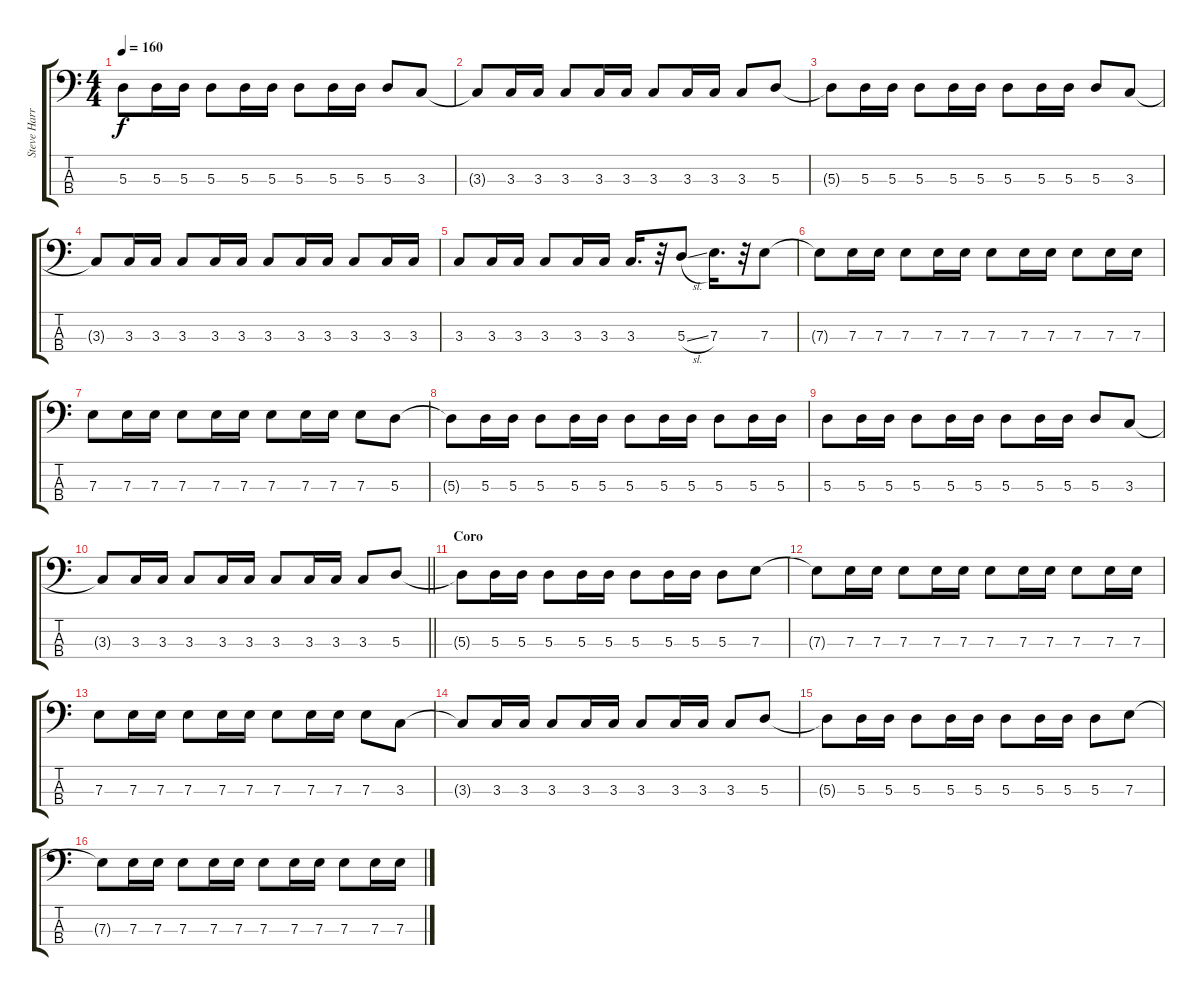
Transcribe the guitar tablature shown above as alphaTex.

\track ("Steve Harris" "Steve Harr") {instrument electricbassfinger}
\staff {score tabs}
\tuning (G2 D2 A1 E1) {hide}
\ts (4 4)
\tempo 160
\clef f4
\ks c
5.3.8{dy f} 5.3.16 5.3.16 5.3.8 5.3.16 5.3.16 5.3.8 5.3.16 5.3.16 5.3.8 3.3.8 |
3.3{t}.8 3.3.16 3.3.16 3.3.8 3.3.16 3.3.16 3.3.8 3.3.16 3.3.16 3.3.8 5.3.8 |
5.3{t}.8 5.3.16 5.3.16 5.3.8 5.3.16 5.3.16 5.3.8 5.3.16 5.3.16 5.3.8 3.3.8 |
3.3{t}.8 3.3.16 3.3.16 3.3.8 3.3.16 3.3.16 3.3.8 3.3.16 3.3.16 3.3.8 3.3.16 3.3.16 |
3.3.8 3.3.16 3.3.16 3.3.8 3.3.16 3.3.16 3.3.16{d} r.32 5.3{sl}.8 7.3.16{d} r.32 7.3.8 |
7.3{t}.8 7.3.16 7.3.16 7.3.8 7.3.16 7.3.16 7.3.8 7.3.16 7.3.16 7.3.8 7.3.16 7.3.16 |
7.3.8 7.3.16 7.3.16 7.3.8 7.3.16 7.3.16 7.3.8 7.3.16 7.3.16 7.3.8 5.3.8 |
5.3{t}.8 5.3.16 5.3.16 5.3.8 5.3.16 5.3.16 5.3.8 5.3.16 5.3.16 5.3.8 5.3.16 5.3.16 |
5.3.8 5.3.16 5.3.16 5.3.8 5.3.16 5.3.16 5.3.8 5.3.16 5.3.16 5.3.8 3.3.8 |
\barLineRight lightlight
3.3{t}.8 3.3.16 3.3.16 3.3.8 3.3.16 3.3.16 3.3.8 3.3.16 3.3.16 3.3.8 5.3.8 |
\section ("" "Coro")
5.3{t}.8 5.3.16 5.3.16 5.3.8 5.3.16 5.3.16 5.3.8 5.3.16 5.3.16 5.3.8 7.3.8 |
7.3{t}.8 7.3.16 7.3.16 7.3.8 7.3.16 7.3.16 7.3.8 7.3.16 7.3.16 7.3.8 7.3.16 7.3.16 |
7.3.8 7.3.16 7.3.16 7.3.8 7.3.16 7.3.16 7.3.8 7.3.16 7.3.16 7.3.8 3.3.8 |
3.3{t}.8 3.3.16 3.3.16 3.3.8 3.3.16 3.3.16 3.3.8 3.3.16 3.3.16 3.3.8 5.3.8 |
5.3{t}.8 5.3.16 5.3.16 5.3.8 5.3.16 5.3.16 5.3.8 5.3.16 5.3.16 5.3.8 7.3.8 |
7.3{t}.8 7.3.16 7.3.16 7.3.8 7.3.16 7.3.16 7.3.8 7.3.16 7.3.16 7.3.8 7.3.16 7.3.16
